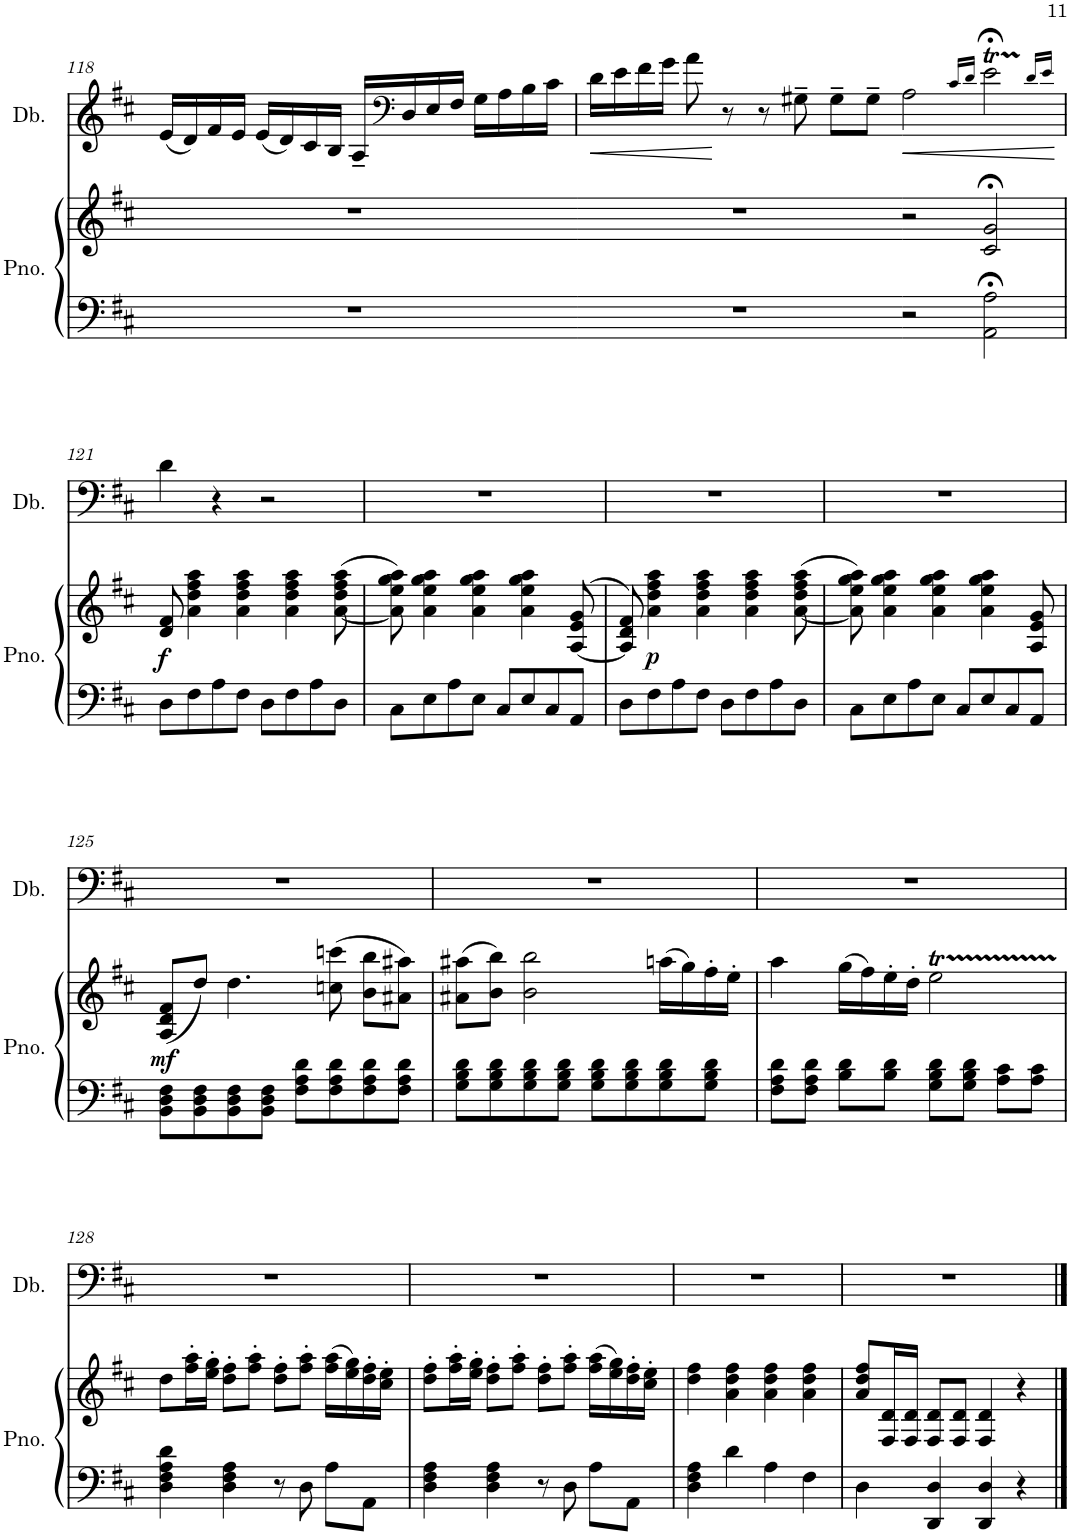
**kern	**kern	**dynam	**kern	**dynam
*part2	*part2	*part2	*part1	*part1
*staff3	*staff2	*staff2/3	*staff1	*staff1
*I"Piano	*	*	*I"Double Bass	*
*I'Pno.	*	*	*I'Db.	*
!!LO:PB:g=z
*clefF4	*clefG2	*	*clefG2	*
*	*	*	*Trd7c12	*
*k[f#c#]	*k[f#c#]	*	*k[f#c#]	*
*M4/4	*M4/4	*	*M4/4	*
*met(c)	*met(c)	*	*met(c)	*
=118	=118	=118	=118	=118
1r	1r	.	(16e/LL	.
.	.	.	16d/)	.
.	.	.	16f#/	.
.	.	.	16e/JJ	.
.	.	.	(16e/LL	.
.	.	.	16d/)	.
.	.	.	16c#/	.
.	.	.	16B/JJ	.
.	.	.	16A~/LL	.
*	*	*	*clefF4	*
.	.	.	16D/	.
.	.	.	16E/	.
.	.	.	16F#/JJ	.
.	.	.	16G\LL	.
.	.	.	16A\	.
.	.	.	16B\	.
.	.	.	16c#\JJ	.
=119	=119	=119	=119	=119
!	!	!	!	!LO:HP:b
1r	1r	.	16d\LL	<
.	.	.	16e\	.
.	.	.	16f#\	.
.	.	.	16g\JJ	.
.	.	.	8a\	.
.	.	.	8r	[
.	.	.	8r	.
.	.	.	8G#X~\	.
.	.	.	8G#~\L	.
.	.	.	8G#~\J	.
=120-	=120-	=120-	=120-	=120-
!	!	!	!	!LO:HP:b
2r	2r	.	2A\	<
.	.	.	16qc#/LL	.
.	.	.	16qd/JJ	.
2AA\;< 2A\;<	2c#/;< 2g/;<	.	2e;<T\	.
.	.	.	16qd/LL	.
.	.	.	16qe/JJ	.
.	.	.	.	[
!!LO:LB:g=z
=121	=121	=121	=121	=121
!	!	!LO:DY:b	!	!
8D\L	8d/ 8f#/	f	4d\	.
8F#\	4a\ 4dd\ 4ff#\ 4aa\	.	.	.
8A\	.	.	4r	.
8F#\J	4a\ 4dd\ 4ff#\ 4aa\	.	.	.
8D\L	.	.	2r	.
8F#\	4a\ 4dd\ 4ff#\ 4aa\	.	.	.
8A\	.	.	.	.
8D\J	(>[8a\ 8dd\ 8ff#\ 8aa\	.	.	.
=122	=122	=122	=122	=122
8C#\L	8a\] 8ee\ 8gg\ 8aa\)	.	1r	.
8E\	4a\ 4ee\ 4gg\ 4aa\	.	.	.
8A\	.	.	.	.
8E\J	4a\ 4ee\ 4gg\ 4aa\	.	.	.
8C#/L	.	.	.	.
8E/	4a\ 4ee\ 4gg\ 4aa\	.	.	.
8C#/	.	.	.	.
8AA/J	(>[8A/ 8e/ 8g/	.	.	.
=123	=123	=123	=123	=123
8D\L	8A/] 8d/ 8f#/)	.	1r	.
!	!	!LO:DY:b	!	!
8F#\	4a\ 4dd\ 4ff#\ 4aa\	p	.	.
8A\	.	.	.	.
8F#\J	4a\ 4dd\ 4ff#\ 4aa\	.	.	.
8D\L	.	.	.	.
8F#\	4a\ 4dd\ 4ff#\ 4aa\	.	.	.
8A\	.	.	.	.
8D\J	(>[8a\ 8dd\ 8ff#\ 8aa\	.	.	.
=124	=124	=124	=124	=124
8C#\L	8a\] 8ee\ 8gg\ 8aa\)	.	1r	.
8E\	4a\ 4ee\ 4gg\ 4aa\	.	.	.
8A\	.	.	.	.
8E\J	4a\ 4ee\ 4gg\ 4aa\	.	.	.
8C#/L	.	.	.	.
8E/	4a\ 4ee\ 4gg\ 4aa\	.	.	.
8C#/	.	.	.	.
8AA/J	8A/ 8e/ 8g/	.	.	.
!!LO:LB:g=z
=125	=125	=125	=125	=125
!	!	!LO:DY:b	!	!
8BB\ 8D\ 8F#\L	(8A/ 8d/ 8f#/L	mf	1r	.
8BB\ 8D\ 8F#\	8dd/J)	.	.	.
8BB\ 8D\ 8F#\	4.dd\	.	.	.
8BB\ 8D\ 8F#\J	.	.	.	.
8F#\ 8A\ 8d\L	.	.	.	.
8F#\ 8A\ 8d\	(8ccn\ 8cccn\	.	.	.
8F#\ 8A\ 8d\	8b\ 8bb\L	.	.	.
8F#\ 8A\ 8d\J	8a#X\ 8aa#X\J)	.	.	.
=126	=126	=126	=126	=126
8G\ 8B\ 8d\L	(8a#X\ 8aa#X\L	.	1r	.
8G\ 8B\ 8d\	8b\ 8bb\J)	.	.	.
8G\ 8B\ 8d\	2b\ 2bb\	.	.	.
8G\ 8B\ 8d\J	.	.	.	.
8G\ 8B\ 8d\L	.	.	.	.
8G\ 8B\ 8d\	.	.	.	.
8G\ 8B\ 8d\	(16aan\LL	.	.	.
.	16gg\)	.	.	.
8G\ 8B\ 8d\J	16ff#'\	.	.	.
.	16ee'\JJ	.	.	.
=127	=127	=127	=127	=127
8F#\ 8A\ 8d\L	4aa\	.	1r	.
8F#\ 8A\ 8d\J	.	.	.	.
8B\ 8d\L	(16gg\LL	.	.	.
.	16ff#\)	.	.	.
8B\ 8d\J	16ee'\	.	.	.
.	16dd'\JJ	.	.	.
8G\ 8B\ 8d\L	2eeT\	.	.	.
8G\ 8B\ 8d\J	.	.	.	.
8A\ 8c#\L	.	.	.	.
8A\ 8c#\J	.	.	.	.
!!LO:LB:g=z
=128	=128	=128	=128	=128
4D\ 4F#\ 4A\ 4d\	8dd\L	.	1r	.
.	16ff#\' 16aa\'L	.	.	.
.	16ee\' 16gg\'JJ	.	.	.
4D\ 4F#\ 4A\	8dd\' 8ff#\'L	.	.	.
.	8ff#\' 8aa\'J	.	.	.
8r	8dd\' 8ff#\'L	.	.	.
8D\	8ff#\' 8aa\'J	.	.	.
8A\L	(16ff#\ 16aa\LL	.	.	.
.	16ee\ 16gg\)	.	.	.
8AA\J	16dd\' 16ff#\'	.	.	.
.	16cc#\' 16ee\'JJ	.	.	.
=129	=129	=129	=129	=129
4D\ 4F#\ 4A\	8dd\' 8ff#\'L	.	1r	.
.	16ff#\' 16aa\'L	.	.	.
.	16ee\' 16gg\'JJ	.	.	.
4D\ 4F#\ 4A\	8dd\' 8ff#\'L	.	.	.
.	8ff#\' 8aa\'J	.	.	.
8r	8dd\' 8ff#\'L	.	.	.
8D\	8ff#\' 8aa\'J	.	.	.
8A\L	(16ff#\ 16aa\LL	.	.	.
.	16ee\ 16gg\)	.	.	.
8AA\J	16dd\' 16ff#\'	.	.	.
.	16cc#\' 16ee\'JJ	.	.	.
=130	=130	=130	=130	=130
4D\ 4F#\ 4A\	4dd\ 4ff#\	.	1r	.
4d\	4a\ 4dd\ 4ff#\	.	.	.
4A\	4a\ 4dd\ 4ff#\	.	.	.
4F#\	4a\ 4dd\ 4ff#\	.	.	.
=131	=131	=131	=131	=131
4D\	8a/ 8dd/ 8ff#/L	.	1r	.
.	16F#/ 16d/L	.	.	.
.	16F#/ 16d/JJ	.	.	.
4DD/ 4D/	8F#/ 8d/L	.	.	.
.	8F#/ 8d/J	.	.	.
4DD/ 4D/	4F#/ 4d/	.	.	.
4r	4r	.	.	.
==	==	==	==	==
*-	*-	*-	*-	*-
